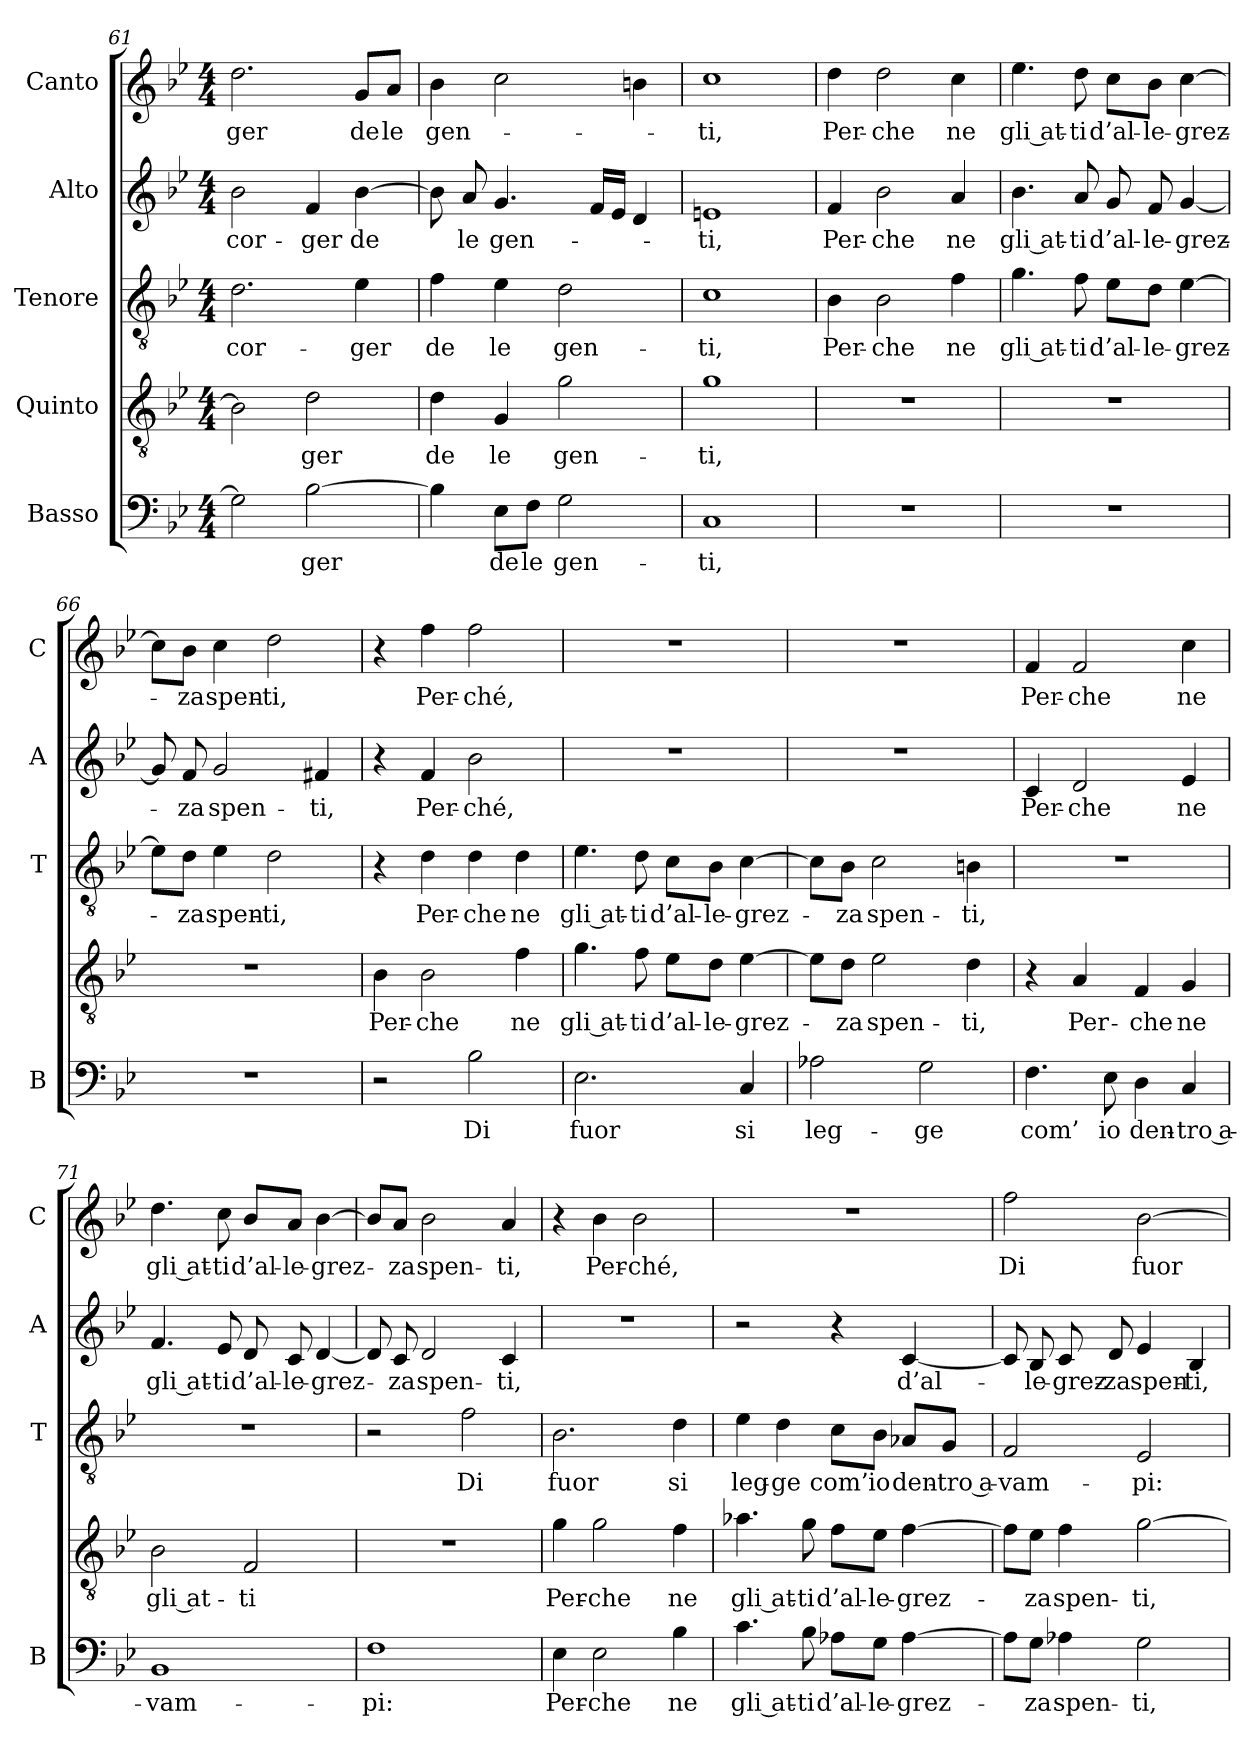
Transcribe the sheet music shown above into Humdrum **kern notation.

**kern	**text	**kern	**text	**kern	**text	**kern	**text	**kern	**text
*part5	*part5	*part4	*part4	*part3	*part3	*part2	*part2	*part1	*part1
*staff5	*staff5	*staff4	*staff4	*staff3	*staff3	*staff2	*staff2	*staff1	*staff1
*I"Basso	*	*I"Quinto	*	*I"Tenore	*	*I"Alto	*	*I"Canto	*
*I'B	*	*	*	*I'T	*	*I'A	*	*I'C	*
*clefF4	*	*clefGv2	*	*clefGv2	*	*clefG2	*	*clefG2	*
*k[b-e-]	*	*k[b-e-]	*	*k[b-e-]	*	*k[b-e-]	*	*k[b-e-]	*
*B-:	*	*B-:	*	*B-:	*	*B-:	*	*B-:	*
*M4/4	*	*M4/4	*	*M4/4	*	*M4/4	*	*M4/4	*
=61	=61	=61	=61	=61	=61	=61	=61	=61	=61
!	!	!	!	!	!LO:LY:b	!	!LO:LY:b	!	!LO:LY:b
2G\]	.	2B-\]	.	2.d\	-cor-	2b-\	-cor-	2.dd\	-ger
!	!LO:LY:b	!	!LO:LY:b	!	!	!	!LO:LY:b	!	!
[2B-\	-ger	2d\	-ger	.	.	4f/	-ger	.	.
!	!	!	!	!	!LO:LY:b	!	!LO:LY:b	!	!LO:LY:b
.	.	.	.	4e-\	-ger	[4b-\	de	8g/L	de
!	!	!	!	!	!	!	!	!	!LO:LY:b
.	.	.	.	.	.	.	.	8a/J	le
!!LO:LB:g=z
=62	=62	=62	=62	=62	=62	=62	=62	=62	=62
!	!	!	!LO:LY:b	!	!LO:LY:b	!	!	!	!LO:LY:b
4B-\]	.	4d\	de	4f\	de	8b-\]	.	4b-\	gen-
!	!	!	!	!	!	!	!LO:LY:b	!	!
.	.	.	.	.	.	8a/	le	.	.
!	!LO:LY:b	!	!LO:LY:b	!	!LO:LY:b	!	!LO:LY:b	!	!
8E-\L	de	4G/	le	4e-\	le	4.g/	gen-	2cc\	.
!	!LO:LY:b	!	!	!	!	!	!	!	!
8F\J	le	.	.	.	.	.	.	.	.
!	!LO:LY:b	!	!LO:LY:b	!	!LO:LY:b	!	!	!	!
2G\	gen-	2g\	gen-	2d\	gen-	.	.	.	.
.	.	.	.	.	.	16f/LL	.	.	.
.	.	.	.	.	.	16e-/JJ	.	.	.
.	.	.	.	.	.	4d/	.	4bn\	.
=63	=63	=63	=63	=63	=63	=63	=63	=63	=63
!	!LO:LY:b	!	!LO:LY:b	!	!LO:LY:b	!	!LO:LY:b	!	!LO:LY:b
1C	-ti,	1g	-ti,	1c	-ti,	1en	-ti,	1cc	-ti,
=64	=64	=64	=64	=64	=64	=64	=64	=64	=64
!	!	!	!	!	!LO:LY:b	!	!LO:LY:b	!	!LO:LY:b
1r	.	1r	.	4B-\	Per-	4f/	Per-	4dd\	Per-
!	!	!	!	!	!LO:LY:b	!	!LO:LY:b	!	!LO:LY:b
.	.	.	.	2B-\	-che	2b-\	-che	2dd\	-che
!	!	!	!	!	!LO:LY:b	!	!LO:LY:b	!	!LO:LY:b
.	.	.	.	4f\	ne	4a/	ne	4cc\	ne
=65	=65	=65	=65	=65	=65	=65	=65	=65	=65
!	!	!	!	!	!LO:LY:b	!	!LO:LY:b	!	!LO:LY:b
1r	.	1r	.	4.g\	gli at-	4.b-\	gli at-	4.ee-\	gli at-
!	!	!	!	!	!LO:LY:b	!	!LO:LY:b	!	!LO:LY:b
.	.	.	.	8f\	-ti	8a/	-ti	8dd\	-ti
!	!	!	!	!	!LO:LY:b	!	!LO:LY:b	!	!LO:LY:b
.	.	.	.	8e-\L	d’al-	8g/	d’al-	8cc\L	d’al-
!	!	!	!	!	!LO:LY:b	!	!LO:LY:b	!	!LO:LY:b
.	.	.	.	8d\J	-le-	8f/	-le-	8b-\J	-le-
!	!	!	!	!	!LO:LY:b	!	!LO:LY:b	!	!LO:LY:b
.	.	.	.	[4e-\	-grez-	[4g/	-grez-	[4cc\	-grez-
=66	=66	=66	=66	=66	=66	=66	=66	=66	=66
1r	.	1r	.	8e-\L]	.	8g/]	.	8cc\L]	.
!	!	!	!	!	!LO:LY:b	!	!LO:LY:b	!	!LO:LY:b
.	.	.	.	8d\J	-za	8f/	-za	8b-\J	-za
!	!	!	!	!	!LO:LY:b	!	!LO:LY:b	!	!LO:LY:b
.	.	.	.	4e-\	spen-	2g/	spen-	4cc\	spen-
!	!	!	!	!	!LO:LY:b	!	!	!	!LO:LY:b
.	.	.	.	2d\	-ti,	.	.	2dd\	-ti,
!	!	!	!	!	!	!	!LO:LY:b	!	!
.	.	.	.	.	.	4f#X/	-ti,	.	.
=67	=67	=67	=67	=67	=67	=67	=67	=67	=67
!	!	!	!LO:LY:b	!	!	!	!	!	!
2r	.	4B-\	Per-	4r	.	4r	.	4r	.
!	!	!	!LO:LY:b	!	!LO:LY:b	!	!LO:LY:b	!	!LO:LY:b
.	.	2B-\	-che	4d\	Per-	4f/	Per-	4ff\	Per-
!	!LO:LY:b	!	!	!	!LO:LY:b	!	!LO:LY:b	!	!LO:LY:b
2B-\	Di	.	.	4d\	-che	2b-\	-ché,	2ff\	-ché,
!	!	!	!LO:LY:b	!	!LO:LY:b	!	!	!	!
.	.	4f\	ne	4d\	ne	.	.	.	.
=68	=68	=68	=68	=68	=68	=68	=68	=68	=68
!	!LO:LY:b	!	!LO:LY:b	!	!LO:LY:b	!	!	!	!
2.E-\	fuor	4.g\	gli at-	4.e-\	gli at-	1r	.	1r	.
!	!	!	!LO:LY:b	!	!LO:LY:b	!	!	!	!
.	.	8f\	-ti	8d\	-ti	.	.	.	.
!	!	!	!LO:LY:b	!	!LO:LY:b	!	!	!	!
.	.	8e-\L	d’al-	8c\L	d’al-	.	.	.	.
!	!	!	!LO:LY:b	!	!LO:LY:b	!	!	!	!
.	.	8d\J	-le-	8B-\J	-le-	.	.	.	.
!	!LO:LY:b	!	!LO:LY:b	!	!LO:LY:b	!	!	!	!
4C/	si	[4e-\	-grez-	[4c\	-grez-	.	.	.	.
!!LO:PB:g=z
=69	=69	=69	=69	=69	=69	=69	=69	=69	=69
!	!LO:LY:b	!	!	!	!	!	!	!	!
2A-X\	leg-	8e-\L]	.	8c\L]	.	1r	.	1r	.
!	!	!	!LO:LY:b	!	!LO:LY:b	!	!	!	!
.	.	8d\J	-za	8B-\J	-za	.	.	.	.
!	!	!	!LO:LY:b	!	!LO:LY:b	!	!	!	!
.	.	2e-\	spen-	2c\	spen-	.	.	.	.
!	!LO:LY:b	!	!	!	!	!	!	!	!
2G\	-ge	.	.	.	.	.	.	.	.
!	!	!	!LO:LY:b	!	!LO:LY:b	!	!	!	!
.	.	4d\	-ti,	4Bn\	-ti,	.	.	.	.
=70	=70	=70	=70	=70	=70	=70	=70	=70	=70
!	!LO:LY:b	!	!	!	!	!	!LO:LY:b	!	!LO:LY:b
4.F\	com’	4r	.	1r	.	4c/	Per-	4f/	Per-
!	!	!	!LO:LY:b	!	!	!	!LO:LY:b	!	!LO:LY:b
.	.	4A/	Per-	.	.	2d/	-che	2f/	-che
!	!LO:LY:b	!	!	!	!	!	!	!	!
8E-\	io	.	.	.	.	.	.	.	.
!	!LO:LY:b	!	!LO:LY:b	!	!	!	!	!	!
4D\	den-	4F/	-che	.	.	.	.	.	.
!	!LO:LY:b	!	!LO:LY:b	!	!	!	!LO:LY:b	!	!LO:LY:b
4C/	-tro a-	4G/	ne	.	.	4e-/	ne	4cc\	ne
=71	=71	=71	=71	=71	=71	=71	=71	=71	=71
!	!LO:LY:b	!	!LO:LY:b	!	!	!	!LO:LY:b	!	!LO:LY:b
1BB-	-vam-	2B-\	gli at-	1r	.	4.f/	gli at-	4.dd\	gli at-
!	!	!	!	!	!	!	!LO:LY:b	!	!LO:LY:b
.	.	.	.	.	.	8e-/	-ti	8cc\	-ti
!	!	!	!LO:LY:b	!	!	!	!LO:LY:b	!	!LO:LY:b
.	.	2F/	-ti	.	.	8d/	d’al-	8b-/L	d’al-
!	!	!	!	!	!	!	!LO:LY:b	!	!LO:LY:b
.	.	.	.	.	.	8c/	-le-	8a/J	-le-
!	!	!	!	!	!	!	!LO:LY:b	!	!LO:LY:b
.	.	.	.	.	.	[4d/	-grez-	[4b-\	-grez-
=72	=72	=72	=72	=72	=72	=72	=72	=72	=72
!	!LO:LY:b	!	!	!	!	!	!	!	!
1F	-pi:	1r	.	2r	.	8d/]	.	8b-/L]	.
!	!	!	!	!	!	!	!LO:LY:b	!	!LO:LY:b
.	.	.	.	.	.	8c/	-za	8a/J	-za
!	!	!	!	!	!	!	!LO:LY:b	!	!LO:LY:b
.	.	.	.	.	.	2d/	spen-	2b-\	spen-
!	!	!	!	!	!LO:LY:b	!	!	!	!
.	.	.	.	2f\	Di	.	.	.	.
!	!	!	!	!	!	!	!LO:LY:b	!	!LO:LY:b
.	.	.	.	.	.	4c/	-ti,	4a/	-ti,
=73	=73	=73	=73	=73	=73	=73	=73	=73	=73
!	!LO:LY:b	!	!LO:LY:b	!	!LO:LY:b	!	!	!	!
4E-\	Per-	4g\	Per-	2.B-\	fuor	1r	.	4r	.
!	!LO:LY:b	!	!LO:LY:b	!	!	!	!	!	!LO:LY:b
2E-\	-che	2g\	-che	.	.	.	.	4b-\	Per-
!	!	!	!	!	!	!	!	!	!LO:LY:b
.	.	.	.	.	.	.	.	2b-\	-ché,
!	!LO:LY:b	!	!LO:LY:b	!	!LO:LY:b	!	!	!	!
4B-\	ne	4f\	ne	4d\	si	.	.	.	.
!!LO:LB:g=z
=74	=74	=74	=74	=74	=74	=74	=74	=74	=74
!	!LO:LY:b	!	!LO:LY:b	!	!LO:LY:b	!	!	!	!
4.c\	gli at-	4.a-X\	gli at-	4e-\	leg-	2r	.	1r	.
!	!	!	!	!	!LO:LY:b	!	!	!	!
.	.	.	.	4d\	-ge	.	.	.	.
!	!LO:LY:b	!	!LO:LY:b	!	!	!	!	!	!
8B-\	-ti	8g\	-ti	.	.	.	.	.	.
!	!LO:LY:b	!	!LO:LY:b	!	!LO:LY:b	!	!	!	!
8A-X\L	d’al-	8f\L	d’al-	8c\L	com’	4r	.	.	.
!	!LO:LY:b	!	!LO:LY:b	!	!LO:LY:b	!	!	!	!
8G\J	-le-	8e-\J	-le-	8B-\J	io	.	.	.	.
!	!LO:LY:b	!	!LO:LY:b	!	!LO:LY:b	!	!LO:LY:b	!	!
[4A-\	-grez-	[4f\	-grez-	8A-X/L	den-	[4c/	d’al-	.	.
!	!	!	!	!	!LO:LY:b	!	!	!	!
.	.	.	.	8G/J	-tro a-	.	.	.	.
=75	=75	=75	=75	=75	=75	=75	=75	=75	=75
!	!	!	!	!	!LO:LY:b	!	!	!	!LO:LY:b
8A-\L]	.	8f\L]	.	2F/	-vam-	8c/]	.	2ff\	Di
!	!LO:LY:b	!	!LO:LY:b	!	!	!	!LO:LY:b	!	!
8G\J	-za	8e-\J	-za	.	.	8B-/	-le-	.	.
!	!LO:LY:b	!	!LO:LY:b	!	!	!	!LO:LY:b	!	!
4A-X\	spen-	4f\	spen-	.	.	8c/	-grez-	.	.
!	!	!	!	!	!	!	!LO:LY:b	!	!
.	.	.	.	.	.	8d/	-za	.	.
!	!LO:LY:b	!	!LO:LY:b	!	!LO:LY:b	!	!LO:LY:b	!	!LO:LY:b
2G\	-ti,	[2g\	-ti,	2E-/	-pi:	4e-/	spen-	[2b-\	fuor
!	!	!	!	!	!	!	!LO:LY:b	!	!
.	.	.	.	.	.	4B-/	-ti,	.	.
=	=	=	=	=	=	=	=	=	=
*-	*-	*-	*-	*-	*-	*-	*-	*-	*-
